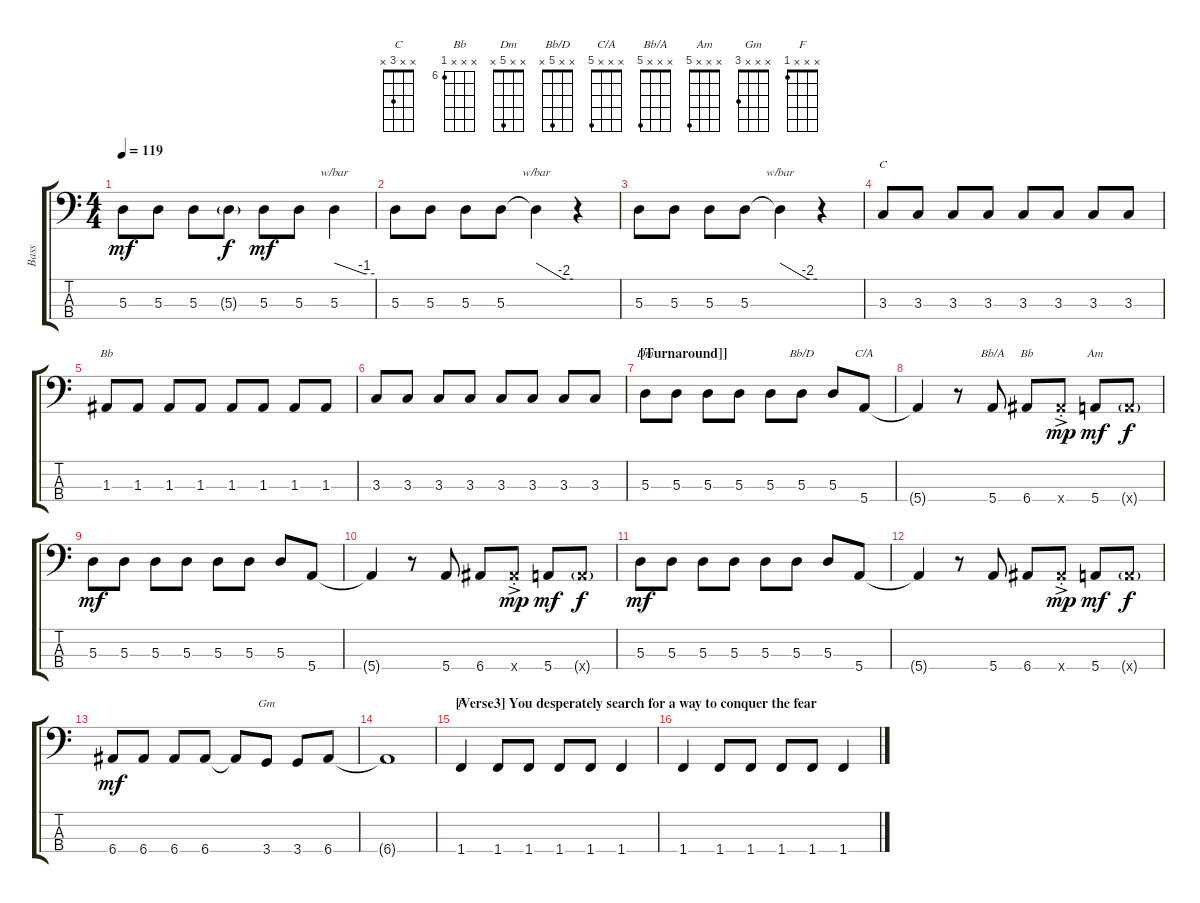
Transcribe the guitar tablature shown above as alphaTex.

\track ("Bass" "Bass") {instrument electricbasspick}
\staff {score tabs}
\tuning (G2 D2 A1 E1) {hide}
\chord ("C" x x 3 x)
\chord ("Bb" x x 1 x)
\chord ("Dm" x x 5 x)
\chord ("Bb/D" x x 5 x)
\chord ("C/A" x x x 5)
\chord ("Bb/A" x x x 5)
\chord ("Bb" x x x 6) {firstfret 6}
\chord ("Am" x x x 5)
\chord ("Gm" x x x 3)
\chord ("F" x x x 1)
\ts (4 4)
\tempo 119
\clef f4
\ks c
5.3.8{dy mf} 5.3.8 5.3.8 5.3{g}.8{dy f} 5.3.8{dy mf} 5.3.8 5.3.4{tbe (custom default 0 0 45 -4 60 -4)} |
5.3.8 5.3.8 5.3.8 5.3.8 5.3{t}.4{tbe (custom default 0 0 45 -8 60 -8)} r.4 |
5.3.8 5.3.8 5.3.8 5.3.8 5.3{t}.4{tbe (custom default 0 0 45 -8 60 -8)} r.4 |
3.3.8{ch "C"} 3.3.8 3.3.8 3.3.8 3.3.8 3.3.8 3.3.8 3.3.8 |
1.3.8{ch "Bb"} 1.3.8 1.3.8 1.3.8 1.3.8 1.3.8 1.3.8 1.3.8 |
3.3.8 3.3.8 3.3.8 3.3.8 3.3.8 3.3.8 3.3.8 3.3.8 |
\section ("" "[Turnaround]]")
5.3.8{ch "Dm"} 5.3.8 5.3.8 5.3.8 5.3.8 5.3.8{ch "Bb/D"} 5.3.8 5.4.8{ch "C/A"} |
5.4{t}.4 r.8 5.4.8{ch "Bb/A"} 6.4.8{ch "Bb"} 6.4{ac st x}.8{dy mp} 5.4.8{ch "Am" dy mf} 5.4{g x}.8{dy f} |
5.3.8{dy mf} 5.3.8 5.3.8 5.3.8 5.3.8 5.3.8 5.3.8 5.4.8 |
5.4{t}.4 r.8 5.4.8 6.4.8 6.4{ac st x}.8{dy mp} 5.4.8{dy mf} 5.4{g x}.8{dy f} |
5.3.8{dy mf} 5.3.8 5.3.8 5.3.8 5.3.8 5.3.8 5.3.8 5.4.8 |
5.4{t}.4 r.8 5.4.8 6.4.8 6.4{ac st x}.8{dy mp} 5.4.8{dy mf} 5.4{g x}.8{dy f} |
6.4.8{dy mf} 6.4.8 6.4.8 6.4.8 6.4{t}.8 3.4.8{ch "Gm"} 3.4.8 6.4.8 |
6.4{t}.1 |
\section ("" "[Verse3] You desperately search for a way to conquer the fear")
1.4.4{ch "F"} 1.4.8 1.4.8 1.4.8 1.4.8 1.4.4 |
1.4.4 1.4.8 1.4.8 1.4.8 1.4.8 1.4.4
